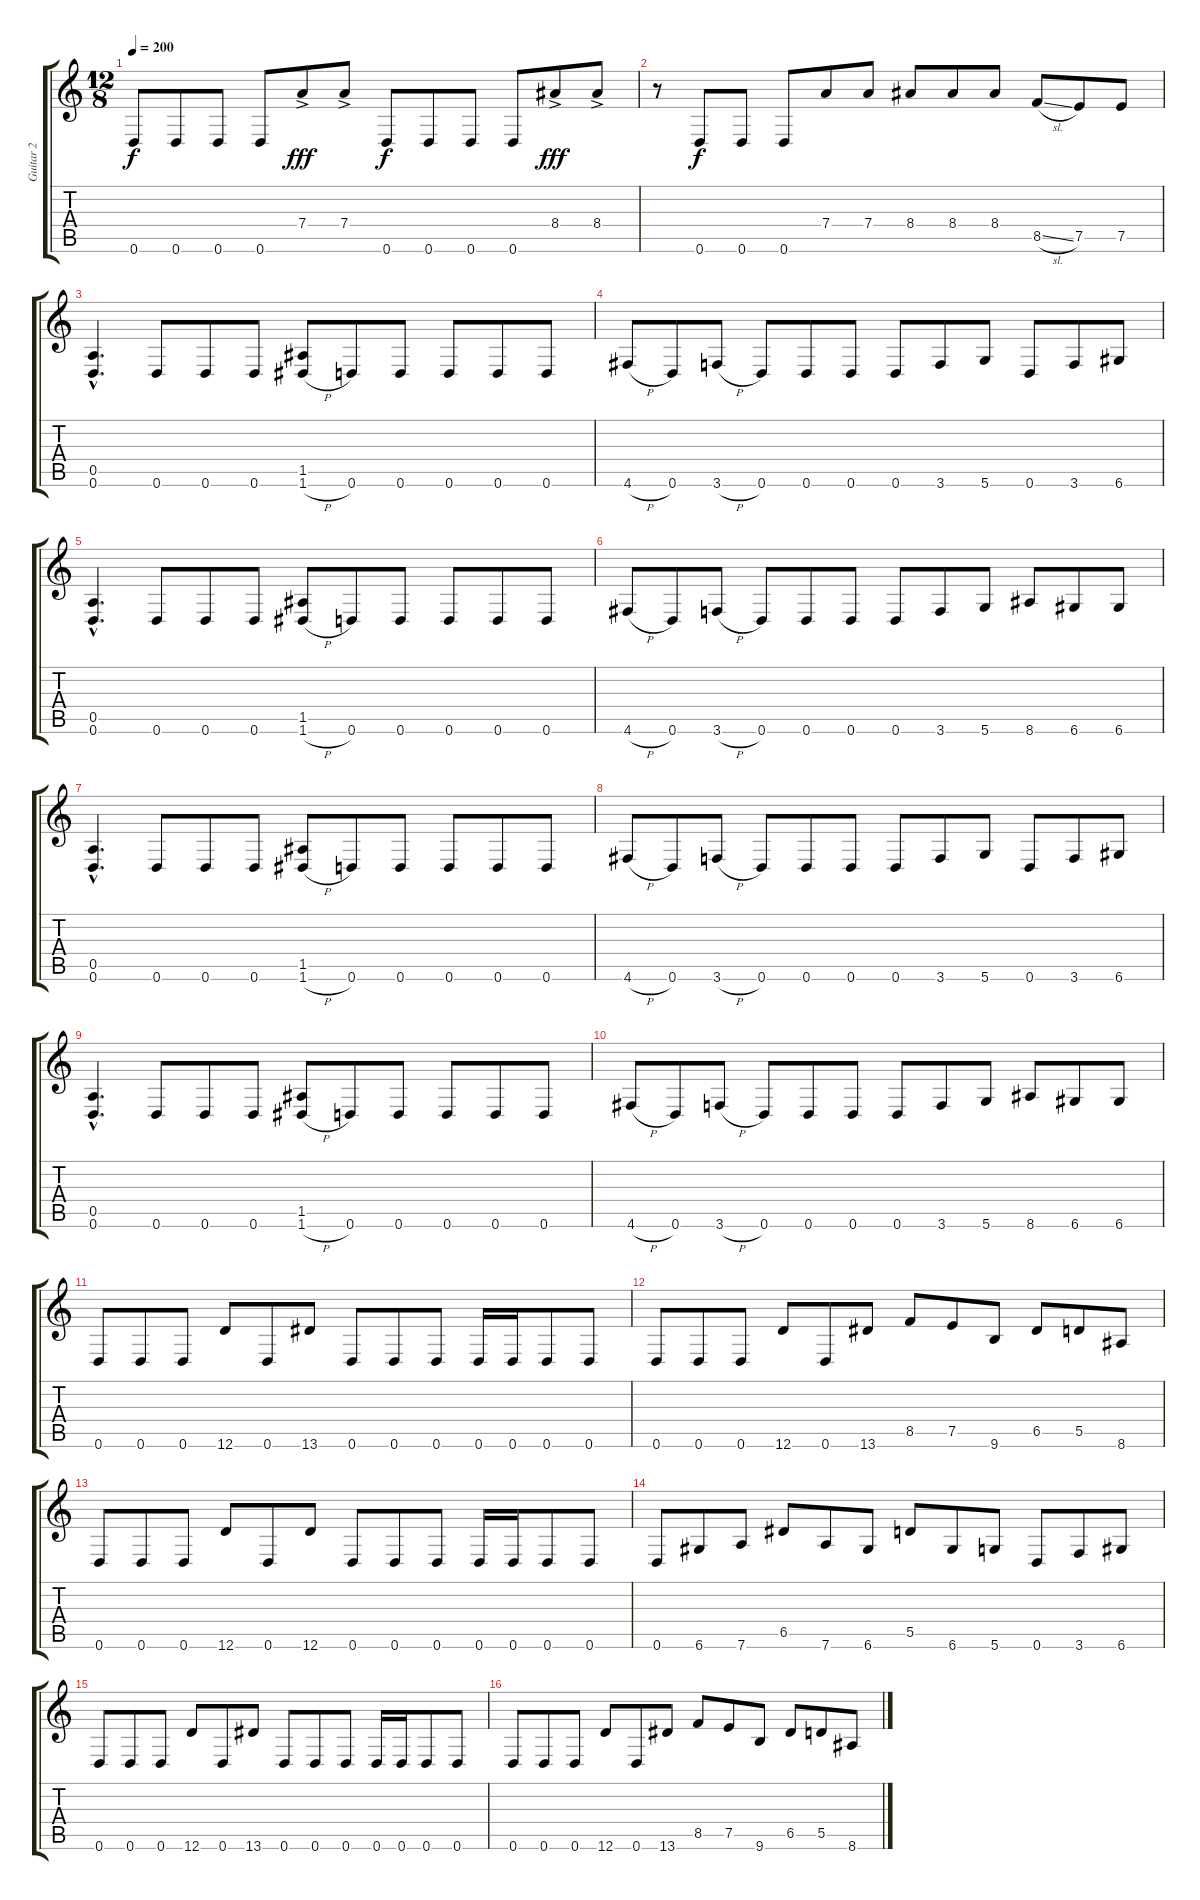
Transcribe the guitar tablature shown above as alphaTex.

\track ("Guitar 2" "Guitar 2") {instrument distortionguitar}
\staff {score tabs}
\tuning (E4 B3 G3 D3 A2 D2) {hide}
\ts (12 8)
\tempo 200
\clef g2
\ks c
0.6.8{dy f} 0.6.8 0.6.8 0.6.8 7.4{ac}.8{dy fff} 7.4{ac}.8 0.6.8{dy f} 0.6.8 0.6.8 0.6.8 8.4{ac}.8{dy fff} 8.4{ac}.8 |
r.8 0.6.8{dy f} 0.6.8 0.6.8 7.4.8 7.4.8 8.4.8 8.4.8 8.4.8 8.5{sl}.8 7.5.8 7.5.8 |
(0.5{hac} 0.6{hac}).4{d} 0.6.8 0.6.8 0.6.8 (1.5 1.6{h}).8 0.6.8 0.6.8 0.6.8 0.6.8 0.6.8 |
4.6{h}.8 0.6.8 3.6{h}.8 0.6.8 0.6.8 0.6.8 0.6.8 3.6.8 5.6.8 0.6.8 3.6.8 6.6.8 |
(0.5{hac} 0.6{hac}).4{d} 0.6.8 0.6.8 0.6.8 (1.5 1.6{h}).8 0.6.8 0.6.8 0.6.8 0.6.8 0.6.8 |
4.6{h}.8 0.6.8 3.6{h}.8 0.6.8 0.6.8 0.6.8 0.6.8 3.6.8 5.6.8 8.6.8 6.6.8 6.6.8 |
(0.5{hac} 0.6{hac}).4{d} 0.6.8 0.6.8 0.6.8 (1.5 1.6{h}).8 0.6.8 0.6.8 0.6.8 0.6.8 0.6.8 |
4.6{h}.8 0.6.8 3.6{h}.8 0.6.8 0.6.8 0.6.8 0.6.8 3.6.8 5.6.8 0.6.8 3.6.8 6.6.8 |
(0.5{hac} 0.6{hac}).4{d} 0.6.8 0.6.8 0.6.8 (1.5 1.6{h}).8 0.6.8 0.6.8 0.6.8 0.6.8 0.6.8 |
4.6{h}.8 0.6.8 3.6{h}.8 0.6.8 0.6.8 0.6.8 0.6.8 3.6.8 5.6.8 8.6.8 6.6.8 6.6.8 |
0.6.8 0.6.8 0.6.8 12.6.8 0.6.8 13.6.8 0.6.8 0.6.8 0.6.8 0.6.16 0.6.16 0.6.8 0.6.8 |
0.6.8 0.6.8 0.6.8 12.6.8 0.6.8 13.6.8 8.5.8 7.5.8 9.6.8 6.5.8 5.5.8 8.6.8 |
0.6.8 0.6.8 0.6.8 12.6.8 0.6.8 12.6.8 0.6.8 0.6.8 0.6.8 0.6.16 0.6.16 0.6.8 0.6.8 |
0.6.8 6.6.8 7.6.8 6.5.8 7.6.8 6.6.8 5.5.8 6.6.8 5.6.8 0.6.8 3.6.8 6.6.8 |
0.6.8 0.6.8 0.6.8 12.6.8 0.6.8 13.6.8 0.6.8 0.6.8 0.6.8 0.6.16 0.6.16 0.6.8 0.6.8 |
0.6.8 0.6.8 0.6.8 12.6.8 0.6.8 13.6.8 8.5.8 7.5.8 9.6.8 6.5.8 5.5.8 8.6.8
